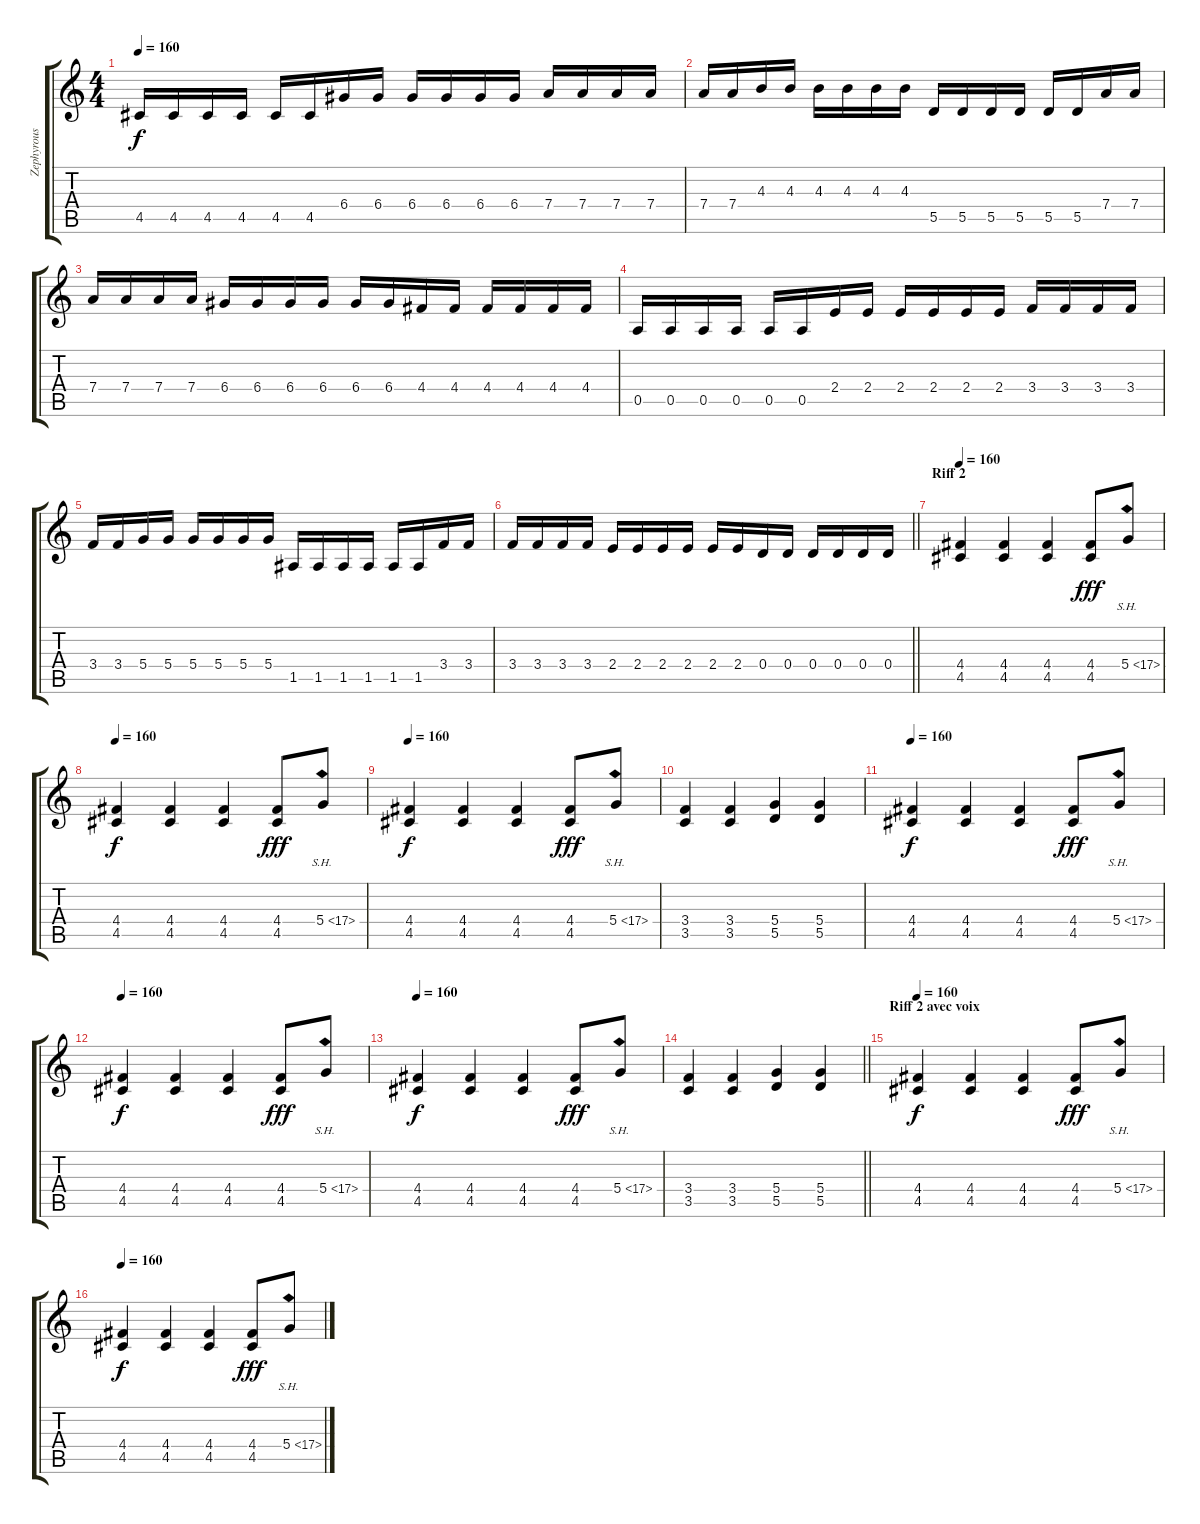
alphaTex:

\track ("Zephyrous" "Zephyrous") {instrument overdrivenguitar}
\staff {score tabs}
\tuning (E4 B3 G3 D3 A2 E2) {hide}
\ts (4 4)
\tempo 160
\clef g2
\ks c
4.5.16{dy f} 4.5.16 4.5.16 4.5.16 4.5.16 4.5.16 6.4.16 6.4.16 6.4.16 6.4.16 6.4.16 6.4.16 7.4.16 7.4.16 7.4.16 7.4.16 |
7.4.16 7.4.16 4.3.16 4.3.16 4.3.16 4.3.16 4.3.16 4.3.16 5.5.16 5.5.16 5.5.16 5.5.16 5.5.16 5.5.16 7.4.16 7.4.16 |
7.4.16 7.4.16 7.4.16 7.4.16 6.4.16 6.4.16 6.4.16 6.4.16 6.4.16 6.4.16 4.4.16 4.4.16 4.4.16 4.4.16 4.4.16 4.4.16 |
0.5.16 0.5.16 0.5.16 0.5.16 0.5.16 0.5.16 2.4.16 2.4.16 2.4.16 2.4.16 2.4.16 2.4.16 3.4.16 3.4.16 3.4.16 3.4.16 |
3.4.16 3.4.16 5.4.16 5.4.16 5.4.16 5.4.16 5.4.16 5.4.16 1.5.16 1.5.16 1.5.16 1.5.16 1.5.16 1.5.16 3.4.16 3.4.16 |
\barLineRight lightlight
3.4.16 3.4.16 3.4.16 3.4.16 2.4.16 2.4.16 2.4.16 2.4.16 2.4.16 2.4.16 0.4.16 0.4.16 0.4.16 0.4.16 0.4.16 0.4.16 |
\section ("" "Riff 2")
\tempo 160
(4.4 4.5).4 (4.4 4.5).4 (4.4 4.5).4 (4.4 4.5).8{dy fff} 5.4{sh 12}.8 |
\tempo 160
(4.4 4.5).4{dy f} (4.4 4.5).4 (4.4 4.5).4 (4.4 4.5).8{dy fff} 5.4{sh 12}.8 |
\tempo 160
(4.4 4.5).4{dy f} (4.4 4.5).4 (4.4 4.5).4 (4.4 4.5).8{dy fff} 5.4{sh 12}.8 |
(3.4 3.5).4 (3.4 3.5).4 (5.4 5.5).4 (5.4 5.5).4 |
\tempo 160
(4.4 4.5).4{dy f} (4.4 4.5).4 (4.4 4.5).4 (4.4 4.5).8{dy fff} 5.4{sh 12}.8 |
\tempo 160
(4.4 4.5).4{dy f} (4.4 4.5).4 (4.4 4.5).4 (4.4 4.5).8{dy fff} 5.4{sh 12}.8 |
\tempo 160
(4.4 4.5).4{dy f} (4.4 4.5).4 (4.4 4.5).4 (4.4 4.5).8{dy fff} 5.4{sh 12}.8 |
\barLineRight lightlight
(3.4 3.5).4 (3.4 3.5).4 (5.4 5.5).4 (5.4 5.5).4 |
\section ("" "Riff 2 avec voix")
\tempo 160
(4.4 4.5).4{dy f} (4.4 4.5).4 (4.4 4.5).4 (4.4 4.5).8{dy fff} 5.4{sh 12}.8 |
\tempo 160
(4.4 4.5).4{dy f} (4.4 4.5).4 (4.4 4.5).4 (4.4 4.5).8{dy fff} 5.4{sh 12}.8
